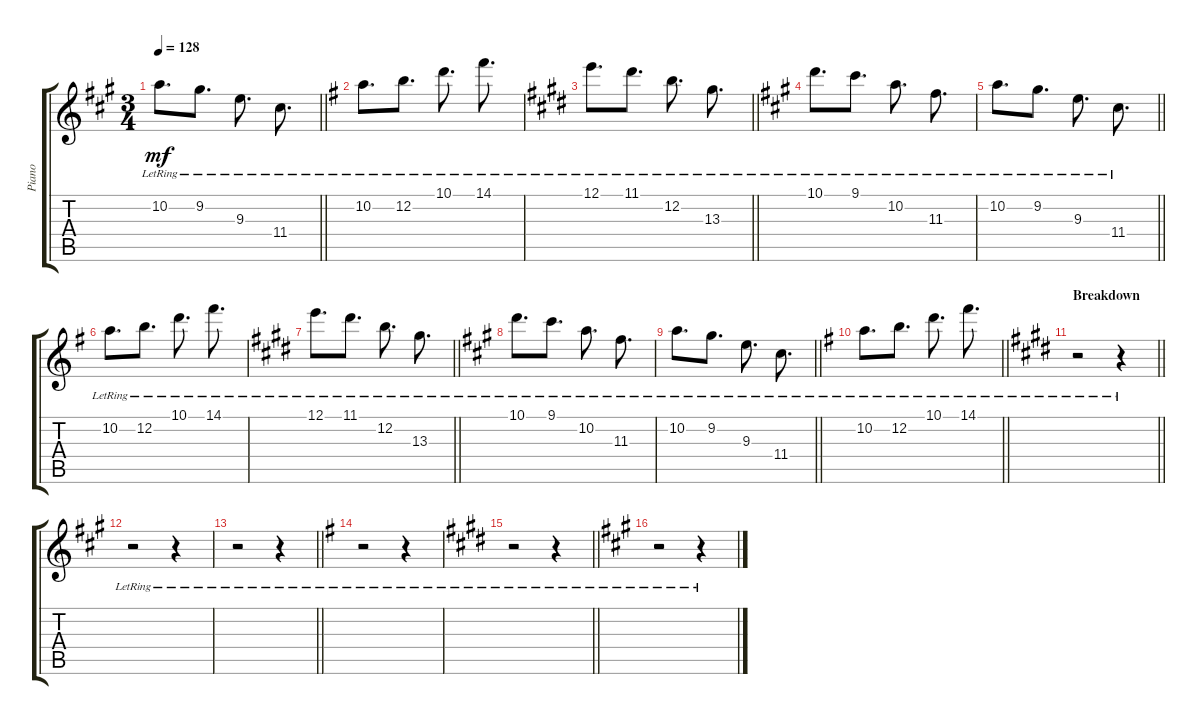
\track ("Piano" "Piano") {instrument acousticgrandpiano}
\staff {score tabs}
\tuning (E5 B4 G4 D4 A3 E3) {hide}
\ts (3 4)
\tempo 128
\clef g2
\barLineRight lightlight
\ks a
10.2{lr}.8{d dy mf} 9.2{lr}.8{d} 9.3{lr}.8{d} 11.4{lr}.8{d} |
\ks g
10.2{lr}.8{d} 12.2{lr}.8{d} 10.1{lr}.8{d} 14.1{lr}.8{d} |
\barLineRight lightlight
\ks e
12.1{lr}.8{d} 11.1{lr}.8{d} 12.2{lr}.8{d} 13.3{lr}.8{d} |
\ks a
10.1{lr}.8{d} 9.1{lr}.8{d} 10.2{lr}.8{d} 11.3{lr}.8{d} |
\barLineRight lightlight
10.2{lr}.8{d} 9.2{lr}.8{d} 9.3{lr}.8{d} 11.4{lr}.8{d} |
\ks g
10.2{lr}.8{d} 12.2{lr}.8{d} 10.1{lr}.8{d} 14.1{lr}.8{d} |
\barLineRight lightlight
\ks e
12.1{lr}.8{d} 11.1{lr}.8{d} 12.2{lr}.8{d} 13.3{lr}.8{d} |
\ks a
10.1{lr}.8{d} 9.1{lr}.8{d} 10.2{lr}.8{d} 11.3{lr}.8{d} |
\barLineRight lightlight
10.2{lr}.8{d} 9.2{lr}.8{d} 9.3{lr}.8{d} 11.4{lr}.8{d} |
\barLineRight lightlight
\ks g
10.2{lr}.8{d} 12.2{lr}.8{d} 10.1{lr}.8{d} 14.1{lr}.8{d} |
\section ("" "Breakdown")
\barLineRight lightlight
\ks e
r.2 r.4 |
\ks a
r.2 r.4 |
\barLineRight lightlight
r.2 r.4 |
\ks g
r.2 r.4 |
\barLineRight lightlight
\ks e
r.2 r.4 |
\ks a
r.2 r.4
